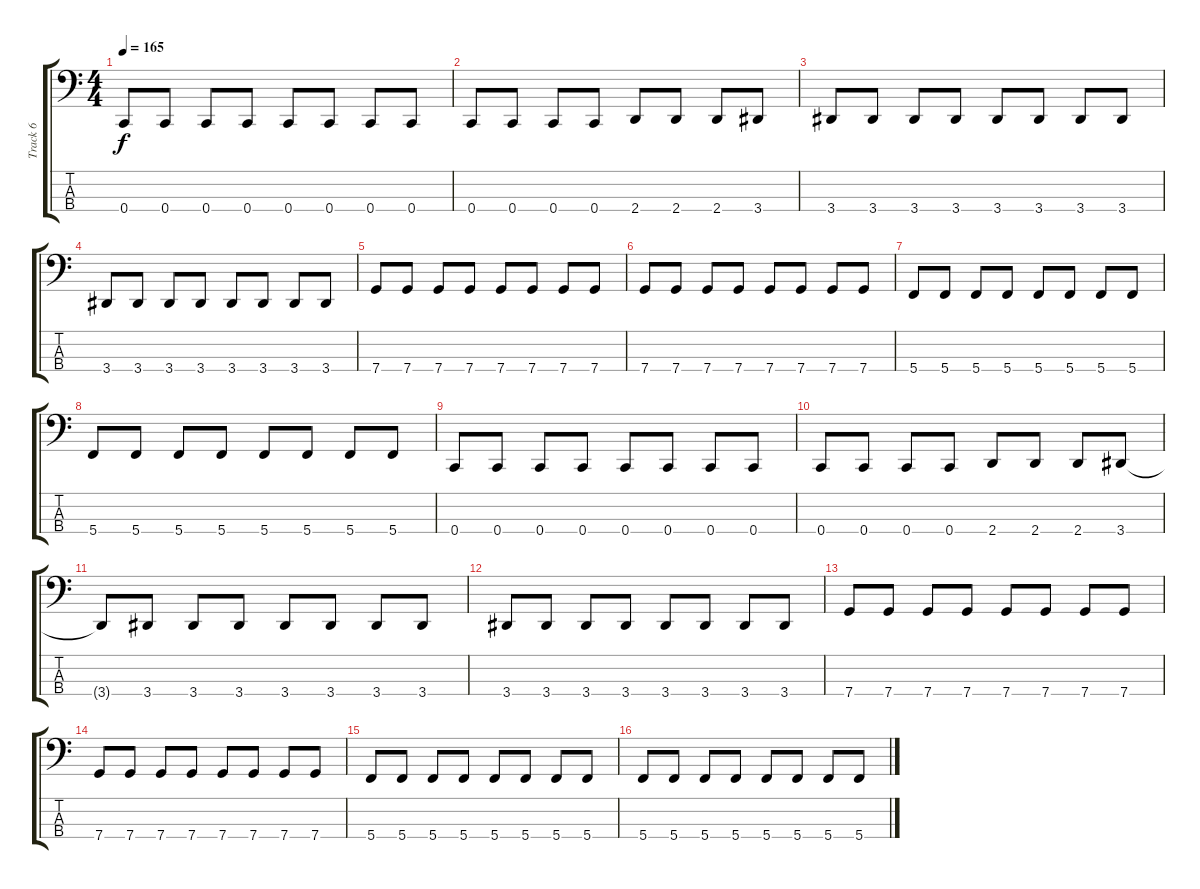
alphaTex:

\track ("Track 6" "Track 6") {instrument electricbasspick}
\staff {score tabs}
\tuning (F2 C2 G1 C1) {hide}
\ts (4 4)
\tempo 165
\clef f4
\ks c
0.4.8{dy f} 0.4.8 0.4.8 0.4.8 0.4.8 0.4.8 0.4.8 0.4.8 |
0.4.8 0.4.8 0.4.8 0.4.8 2.4.8 2.4.8 2.4.8 3.4.8 |
3.4.8 3.4.8 3.4.8 3.4.8 3.4.8 3.4.8 3.4.8 3.4.8 |
3.4.8 3.4.8 3.4.8 3.4.8 3.4.8 3.4.8 3.4.8 3.4.8 |
7.4.8 7.4.8 7.4.8 7.4.8 7.4.8 7.4.8 7.4.8 7.4.8 |
7.4.8 7.4.8 7.4.8 7.4.8 7.4.8 7.4.8 7.4.8 7.4.8 |
5.4.8 5.4.8 5.4.8 5.4.8 5.4.8 5.4.8 5.4.8 5.4.8 |
5.4.8 5.4.8 5.4.8 5.4.8 5.4.8 5.4.8 5.4.8 5.4.8 |
0.4.8 0.4.8 0.4.8 0.4.8 0.4.8 0.4.8 0.4.8 0.4.8 |
0.4.8 0.4.8 0.4.8 0.4.8 2.4.8 2.4.8 2.4.8 3.4.8 |
3.4{t}.8 3.4.8 3.4.8 3.4.8 3.4.8 3.4.8 3.4.8 3.4.8 |
3.4.8 3.4.8 3.4.8 3.4.8 3.4.8 3.4.8 3.4.8 3.4.8 |
7.4.8 7.4.8 7.4.8 7.4.8 7.4.8 7.4.8 7.4.8 7.4.8 |
7.4.8 7.4.8 7.4.8 7.4.8 7.4.8 7.4.8 7.4.8 7.4.8 |
5.4.8 5.4.8 5.4.8 5.4.8 5.4.8 5.4.8 5.4.8 5.4.8 |
5.4.8 5.4.8 5.4.8 5.4.8 5.4.8 5.4.8 5.4.8 5.4.8
